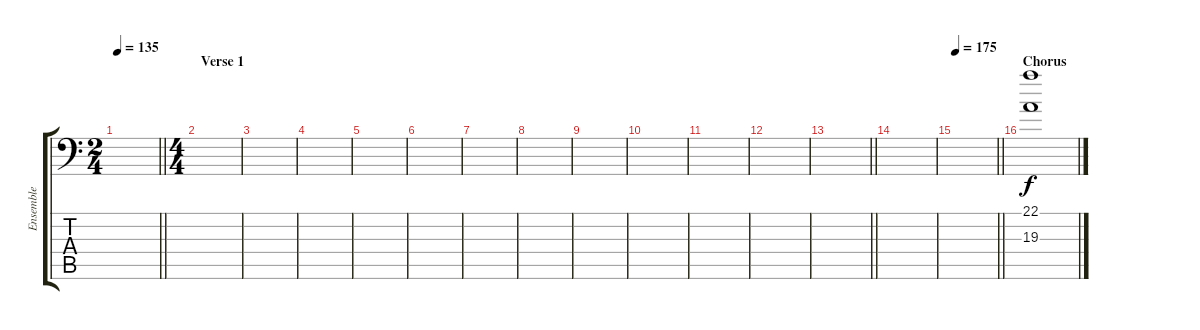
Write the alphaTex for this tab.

\track ("Ensemble" "Ensemble") {instrument stringensemble1}
\staff {score tabs}
\tuning (B3 Gb3 D3 A2 E2 A1) {hide}
\ts (2 4)
\tempo 135
\clef f4
\barLineRight lightlight
\ks c
|
\ts (4 4)
\section ("" "Verse 1")
|
|
|
|
|
|
|
|
|
|
|
\barLineRight lightlight
|
\section ("" "")
|
\tempo 175
\barLineRight lightlight
|
\section ("" "Chorus")
(22.1 19.3).1
